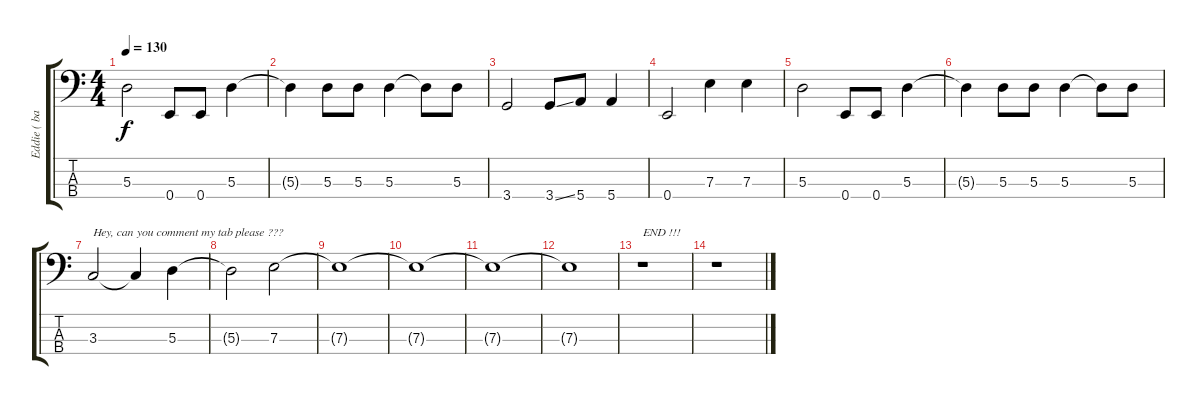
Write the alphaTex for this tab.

\track ("Eddie ( bass )" "Eddie ( ba") {instrument electricbassfinger}
\staff {score tabs}
\tuning (G2 D2 A1 E1) {hide}
\ts (4 4)
\tempo 130
\clef f4
\ks c
5.3.2{dy f} 0.4.8 0.4.8 5.3.4 |
5.3{t}.4 5.3.8 5.3.8 5.3.4 5.3{t}.8 5.3.8 |
3.4.2 3.4{ss}.8 5.4.8 5.4.4 |
0.4.2 7.3.4 7.3.4 |
5.3.2 0.4.8 0.4.8 5.3.4 |
5.3{t}.4 5.3.8 5.3.8 5.3.4 5.3{t}.8 5.3.8 |
3.3.2{txt "Hey, can you comment my tab please ???"} 3.3{t}.4 5.3.4 |
5.3{t}.2 7.3.2 |
7.3{t}.1 |
7.3{t}.1 |
7.3{t}.1 |
7.3{t}.1 |
r.1{txt "END !!!"} |
r.1
